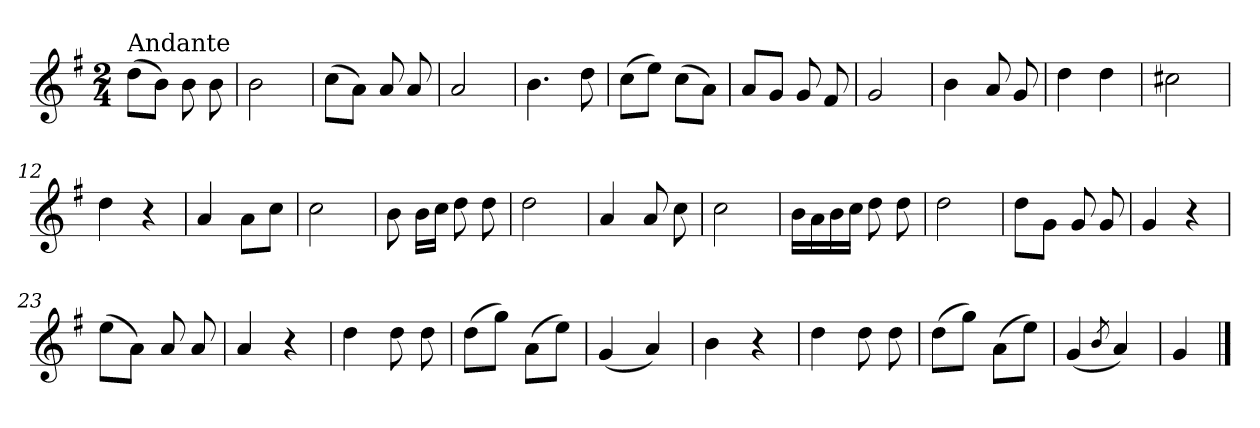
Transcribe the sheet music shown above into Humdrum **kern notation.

**kern
*part1
*staff1
*clefG2
*k[f#]
*G:
*M2/4
=1
!LO:TX:a:t=Andante
(>8dd\L
8b\J)
8b\
8b\
=2
2b\
=3
(>8cc\L
8a\J)
8a/
8a/
=4
2a/
=5
4.b\
8dd\
=6
(>8cc\L
8ee\J)
(>8cc\L
8a\J)
=7
8a/L
8g/J
8g/
8f#/
=8
2g/
=9
4b\
8a/
8g/
!!LO:LB:g=z
=10
4dd\
4dd\
=11
2cc#X\
=12
4dd\
4r
=13
4a/
8a\L
8cc\J
=14
2cc\
=15
8b\
16b\LL
16cc\JJ
8dd\
8dd\
=16
2dd\
=17
4a/
8a/
8cc\
=18
2cc\
=19
16b\LL
16a\
16b\
16cc\JJ
8dd\
8dd\
=20
2dd\
!!LO:LB:g=z
=21
8dd\L
8g\J
8g/
8g/
=22
4g/
4r
=23
(>8ee\L
8a\J)
8a/
8a/
=24
4a/
4r
=25
4dd\
8dd\
8dd\
=26
(>8dd\L
8gg\J)
(>8a\L
8ee\J)
=27
(<4g/
4a/)
=28
4b\
4r
=29
4dd\
8dd\
8dd\
=30
(>8dd\L
8gg\J)
(>8a\L
8ee\J)
!!LO:LB:g=z
=31
(<4g/
8qb/
4a/)
=32
4g/
==
*-
